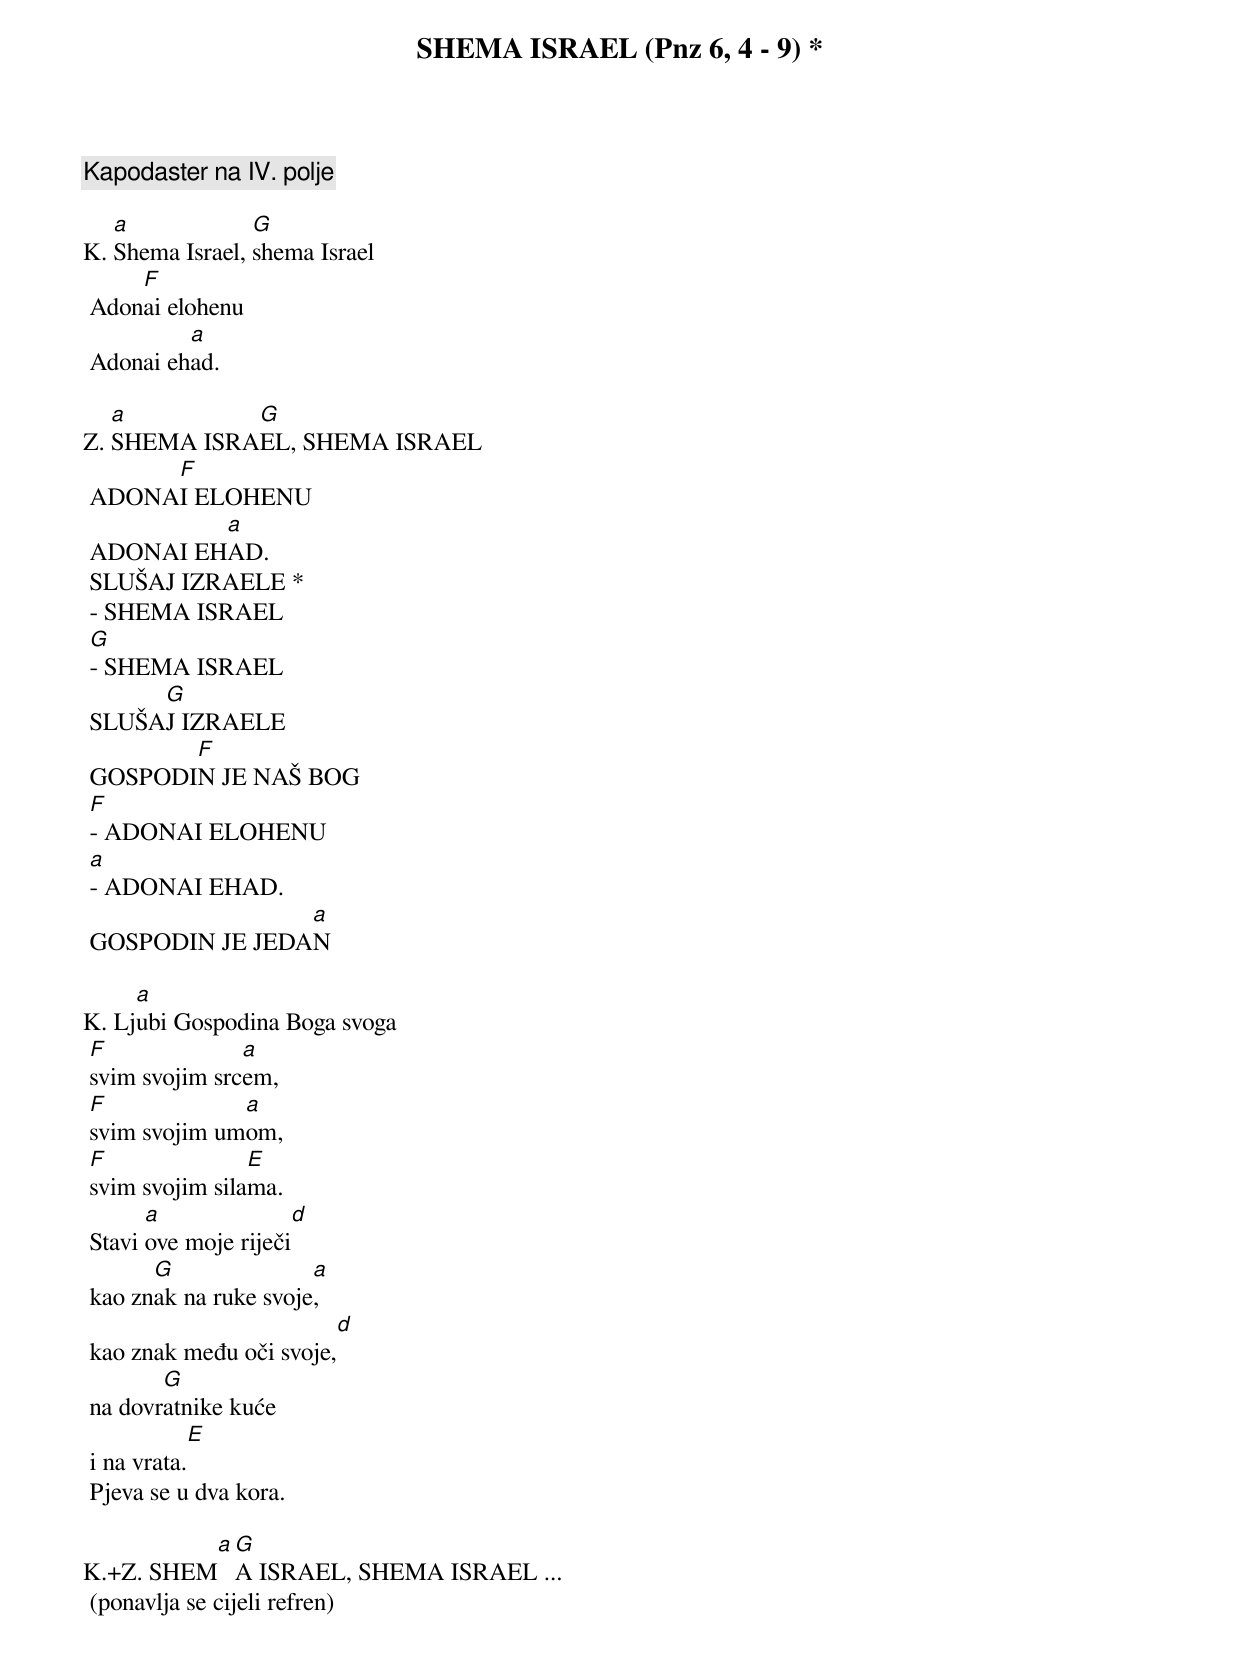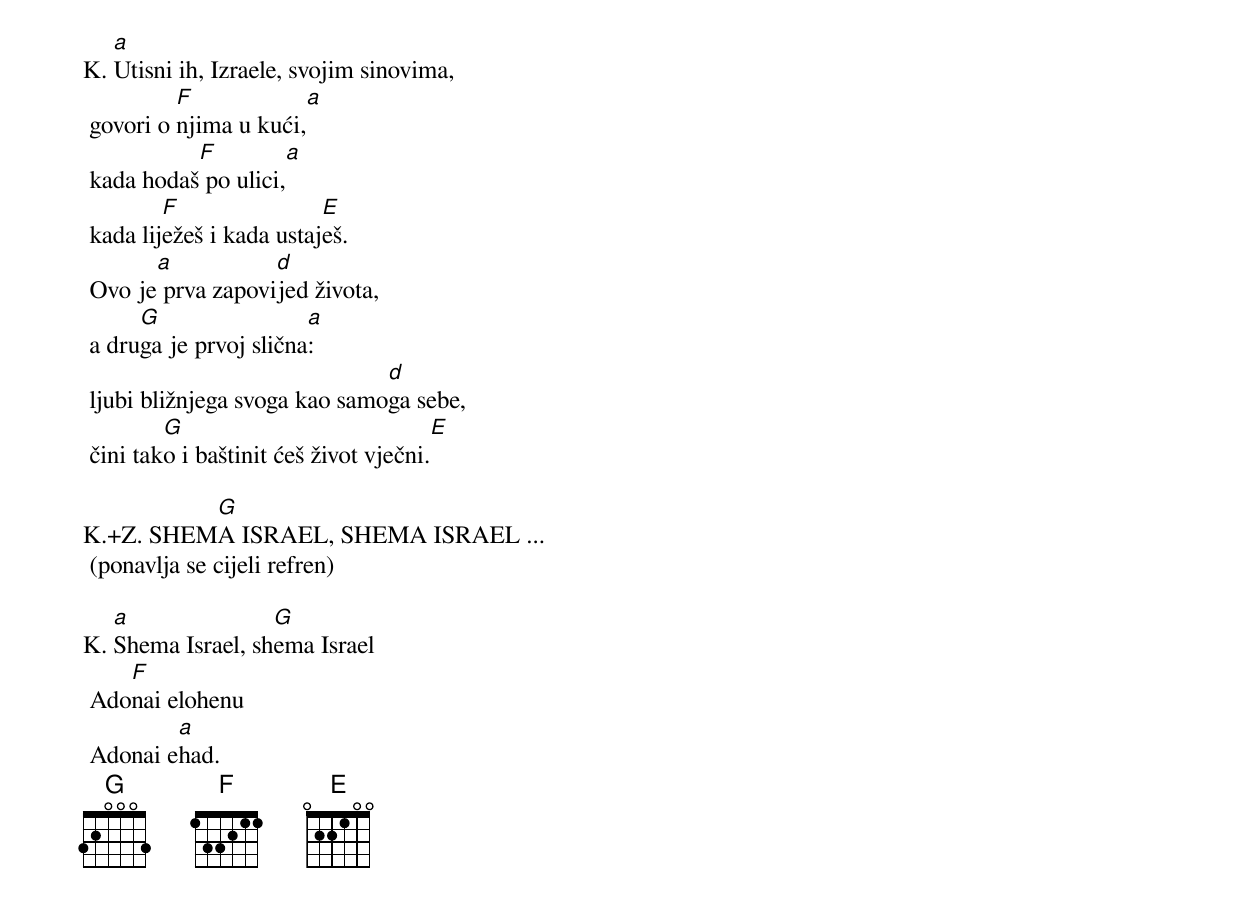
{title: SHEMA ISRAEL (Pnz 6, 4 - 9) *}

{comment: Kapodaster na IV. polje}

K.	[a]Shema Israel, [G]shema Israel
	Adon[F]ai elohenu
	Adonai eh[a]ad.

Z.	[a]SHEMA ISRA[G]EL, SHEMA ISRAEL
	ADONA[F]I ELOHENU
	ADONAI EH[a]AD.
	SLUŠAJ IZRAELE *
	- SHEMA ISRAEL
	[G]- SHEMA ISRAEL
	SLUŠA[G]J IZRAELE
	GOSPODI[F]N JE NAŠ BOG
	[F]- ADONAI ELOHENU
	[a]- ADONAI EHAD.
	GOSPODIN JE JEDA[a]N

K.	Lj[a]ubi Gospodina Boga svoga
	[F]svim svojim src[a]em,
	[F]svim svojim um[a]om,
	[F]svim svojim sila[E]ma.
	Stavi [a]ove moje riječi[d]
	kao zn[G]ak na ruke svoje[a],
	kao znak među oči svoje,[d]
	na dovr[G]atnike kuće
	i na vrata.[E]
	Pjeva se u dva kora.

K.+Z.	SHEM[a][G]A ISRAEL, SHEMA ISRAEL ...
	(ponavlja se cijeli refren)

K.	[a]Utisni ih, Izraele, svojim sinovima,
	govori o [F]njima u kući,[a]
	kada hodaš[F] po ulici,[a]
	kada lij[F]ežeš i kada ustaj[E]eš.
	Ovo je[a] prva zapovi[d]jed života,
	a dru[G]ga je prvoj slična[a]:
	ljubi bližnjega svoga kao samo[d]ga sebe,
	čini tak[G]o i baštinit ćeš život vječni.[E]

K.+Z.	SHEM[G]A ISRAEL, SHEMA ISRAEL ...
	(ponavlja se cijeli refren)

K.	[a]Shema Israel, sh[G]ema Israel
	Ado[F]nai elohenu
	Adonai e[a]had.
